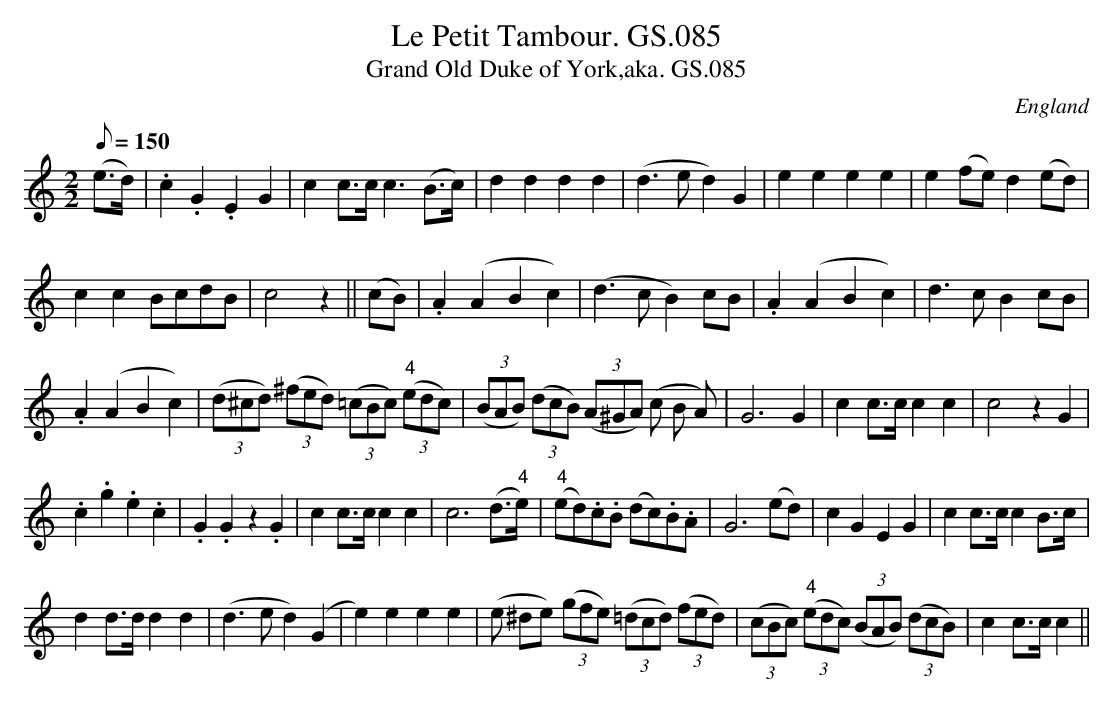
X:1
T:Le Petit Tambour. GS.085
T:Grand Old Duke of York,aka. GS.085
M:2/2
L:1/8
Q:150
O:England
K:C major
(e>d) | .c2.G2.E2G2 | c2 c>c c3 (B>c) | d2d2d2d2 | (d3ed2)  G2 | e2e2e2
e2 | e2 (fe) d2 (ed) | !c2c2 BcdB | c4 z2 ||
(cB) | .A2(A2B2c2) | (d3cB2) cB | .A2(A2B2c2) | d3cB2 cB |! .A2 (A2B2c2)
 | ((3d^cd) (3(^fed) (3(=cBc) "4"((3edc) | (3(BAB) (3(dcB) (3(A^GA) (3(c
B
A) |
G6 G2 | c2 c>c c2c2 | c4 z2 G2 |! .c2.g2.e2.c2 | .G2.G2z2.G2 | c2 c>c c2
c2 | c6 (d>"4"e) |  "4"(ed).c.B (dc).B.A | G6 (ed) |
c2G2E2G2 | c2 c>c c2 B>c | !d2 d>d d2d2 | (d3ed2) (G2 | e2)e2e2e2 | (3(e
^de) (3(gfe) (3(=dcd) (3(fed) | (3(cBc) "4"(3(edc) (3(BAB) (3(dcB) | c2
c>c c2 ||
